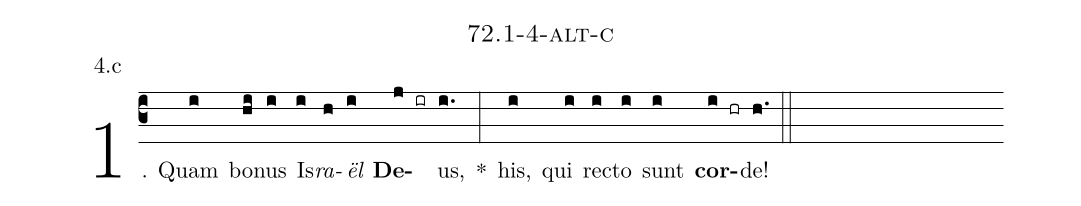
name: 72.1-4-alt-c;
annotation: 4.c;
%%
(c3)1. Quam(i) bo(hi)nus(i) Is(i)<i>ra</i>(h)<i>ël</i>(i) <b>De</b>(j ir)us,(i.) *(:) his,(i) qui(i) rec(i)to(i) sunt(i) <b>cor</b>(i hr)de!(h.) (::)


%E(i) u(i) o(i) u(i) a(i) e.(h.) (::)
